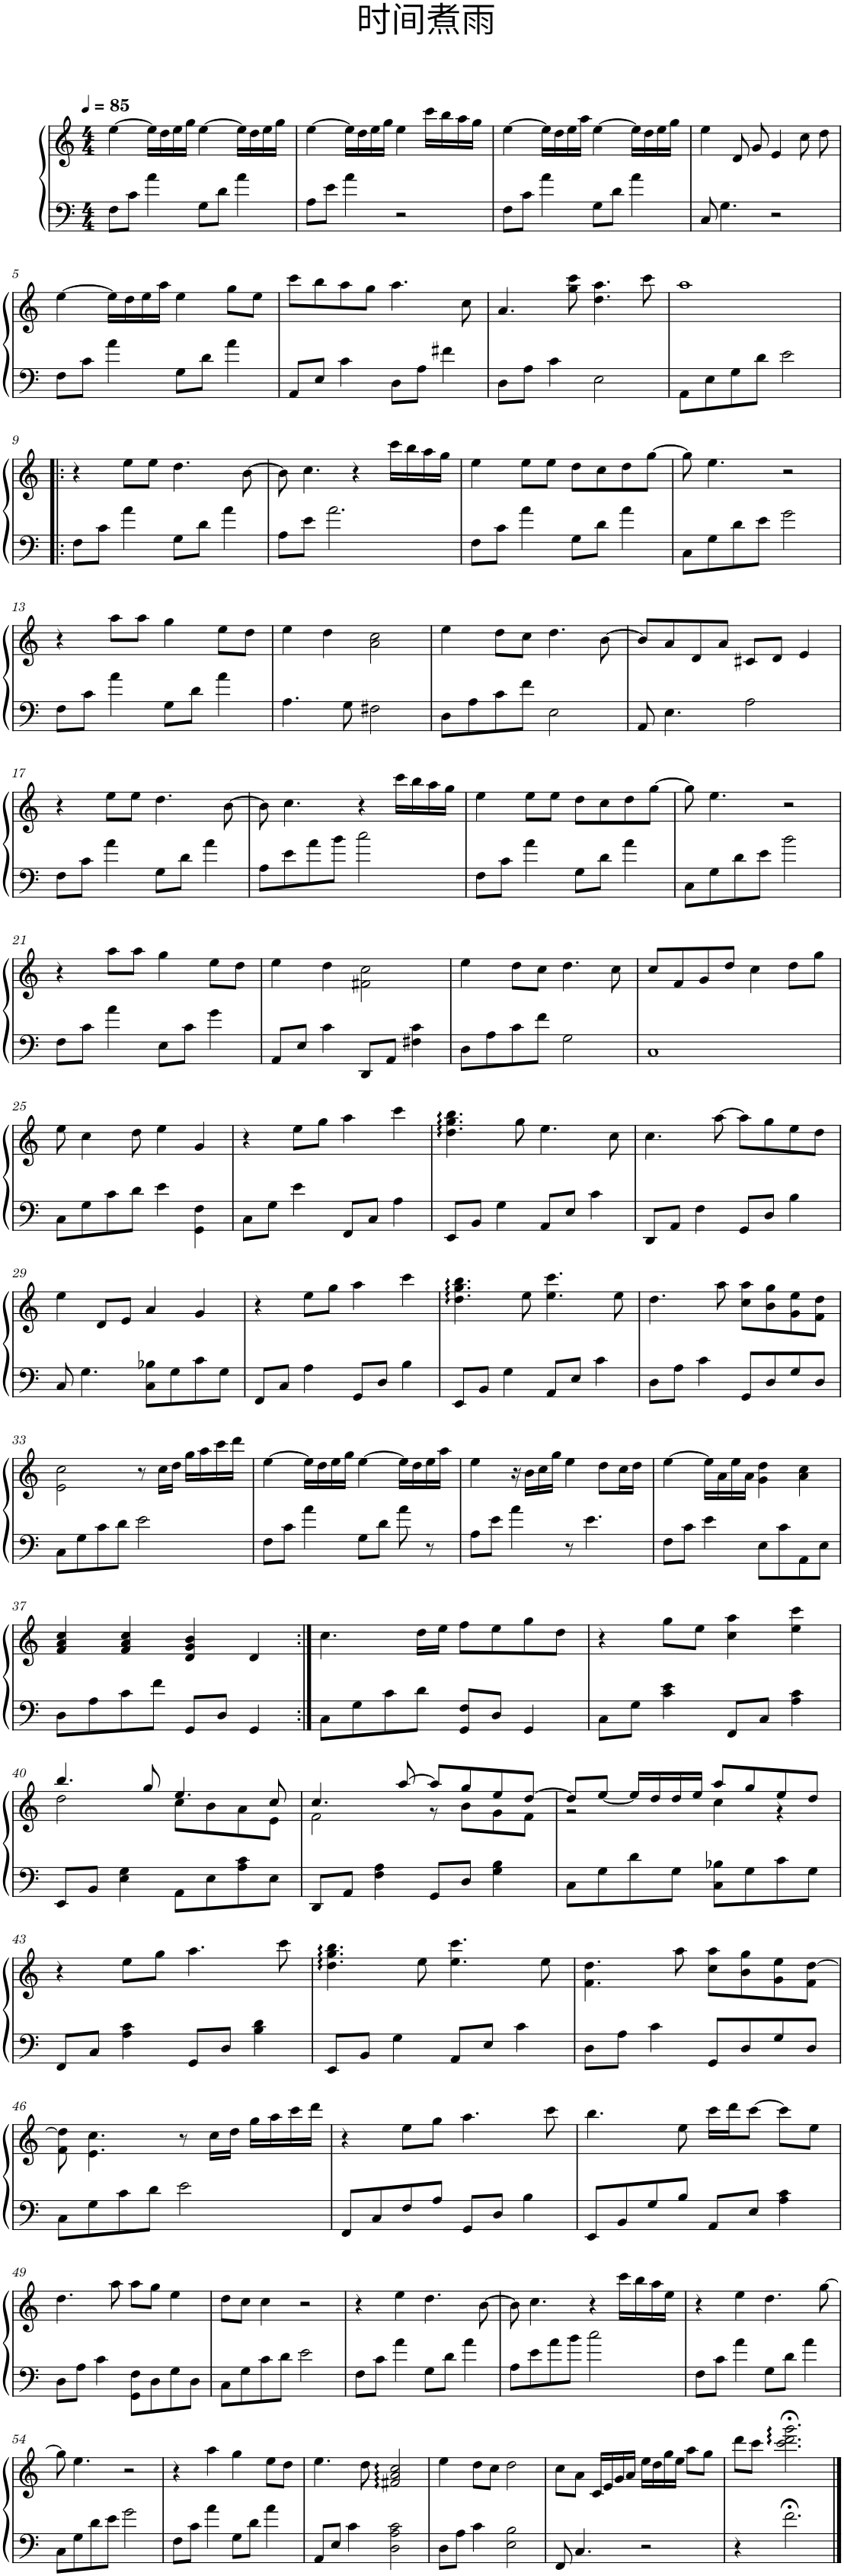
**kern	**kern
*part1	*part1
*staff2	*staff1
*I"Piano	*
*I'Pno	*
*clefF4	*clefG2
*k[]	*k[]
*M4/4	*M4/4
*MM85	*MM85
=1	=1
8F\L	[>4ee\
8c\J	.
4a\	16ee\LL]
.	16dd\
.	16ee\
.	16gg\JJ
8G\L	[>4ee\
8d\J	.
4a\	16ee\LL]
.	16dd\
.	16ee\
.	16gg\JJ
=2	=2
8A\L	[>4ee\
8e\J	.
4a\	16ee\LL]
.	16dd\
.	16ee\
.	16gg\JJ
2r	4ee\
.	16ccc\LL
.	16bb\
.	16aa\
.	16gg\JJ
=3	=3
8F\L	[>4ee\
8c\J	.
4a\	16ee\LL]
.	16dd\
.	16ee\
.	16aa\JJ
8G\L	[>4ee\
8d\J	.
4a\	16ee\LL]
.	16dd\
.	16ee\
.	16gg\JJ
=4	=4
8C/	4ee\
4.G\	.
.	8d/
.	8g/
2r	4e/
.	8cc\
.	8dd\
!!LO:LB:g=z
=5	=5
8F\L	[>4ee\
8c\J	.
4a\	16ee\LL]
.	16dd\
.	16ee\
.	16aa\JJ
8G\L	4ee\
8d\J	.
4a\	8gg\L
.	8ee\J
=6	=6
8AA/L	8ccc\L
8E/J	8bb\
4c\	8aa\
.	8gg\J
8D\L	4.aa\
8A\J	.
4f#X\	.
.	8cc\
=7	=7
8D\L	4.a/
8A\J	.
4c\	.
.	8gg\ 8ccc\
2E\	4.dd\ 4.aa\
.	8ccc\
=8	=8
8AA\L	1aa
8E\	.
8G\	.
8d\J	.
2e\	.
!!LO:LB:g=z
=9!|:	=9!|:
8F\L	4r
8c\J	.
4a\	8ee\L
.	8ee\J
8G\L	4.dd\
8d\J	.
4a\	.
.	[>8b\
=10	=10
8A\L	8b\]
8e\J	4.cc\
2.a\	.
.	4r
.	16ccc\LL
.	16bb\
.	16aa\
.	16gg\JJ
=11	=11
8F\L	4ee\
8c\J	.
4a\	8ee\L
.	8ee\J
8G\L	8dd\L
8d\J	8cc\
4a\	8dd\
.	[>8gg\J
=12	=12
8C\L	8gg\]
8G\	4.ee\
8d\	.
8e\J	.
2g\	2r
!!LO:LB:g=z
=13	=13
8F\L	4r
8c\J	.
4a\	8aa\L
.	8aa\J
8G\L	4gg\
8d\J	.
4a\	8ee\L
.	8dd\J
=14	=14
4.A\	4ee\
.	4dd\
8G\	.
2F#X\	2a\ 2cc\
=15	=15
8D\L	4ee\
8A\	.
8c\	8dd\L
8f\J	8cc\J
2E\	4.dd\
.	[>8b\
=16	=16
8AA/	8b/L]
4.E\	8a/
.	8d/
.	8a/J
2A\	8c#X/L
.	8d/J
.	4e/
!!LO:LB:g=z
=17	=17
8F\L	4r
8c\J	.
4a\	8ee\L
.	8ee\J
8G\L	4.dd\
8d\J	.
4a\	.
.	[8b\
=18	=18
8A\L	8b\]
8e\	4.cc\
8a\	.
8b\J	.
2cc\	4r
.	16ccc\LL
.	16bb\
.	16aa\
.	16gg\JJ
=19	=19
8F\L	4ee\
8c\J	.
4a\	8ee\L
.	8ee\J
8G\L	8dd\L
8d\J	8cc\
4a\	8dd\
.	[>8gg\J
=20	=20
8C\L	8gg\]
8G\	4.ee\
8d\	.
8e\J	.
2b\	2r
!!LO:LB:g=z
=21	=21
8F\L	4r
8c\J	.
4a\	8aa\L
.	8aa\J
8E\L	4gg\
8c\J	.
4g\	8ee\L
.	8dd\J
=22	=22
8AA/L	4ee\
8E/J	.
4c\	4dd\
8DD/L	2f#X\ 2cc\
8AA/J	.
4F#X\ 4c\	.
=23	=23
8D\L	4ee\
8A\	.
8c\	8dd\L
8f\J	8cc\J
2G\	4.dd\
.	8cc\
=24	=24
1C	8cc/L
.	8f/
.	8g/
.	8dd/J
.	4cc\
.	8dd\L
.	8gg\J
!!LO:LB:g=z
=25	=25
8C\L	8ee\
8G\	4cc\
8c\	.
8d\J	8dd\
4e\	4ee\
4GG\ 4F\	4g/
=26	=26
8C\L	4r
8G\J	.
4e\	8ee\L
.	8gg\J
8FF/L	4aa\
8C/J	.
4A\	4ccc\
=27	=27
8EE/L	4.dd\:: 4.gg\:: 4.bb\::
8BB/J	.
4G\	.
.	8gg\
8AA/L	4.ee\
8E/J	.
4c\	.
.	8cc\
=28	=28
8DD/L	4.cc\
8AA/J	.
4F\	.
.	[>8aa\
8GG/L	8aa\L]
8D/J	8gg\
4B\	8ee\
.	8dd\J
!!LO:LB:g=z
=29	=29
8C/	4ee\
4.G\	.
.	8d/L
.	8e/J
8C\ 8B-X\L	4a/
8G\	.
8c\	4g/
8G\J	.
=30	=30
8FF/L	4r
8C/J	.
4A\	8ee\L
.	8gg\J
8GG/L	4aa\
8D/J	.
4B\	4ccc\
=31	=31
8EE/L	4.dd\:: 4.gg\:: 4.bb\::
8BB/J	.
4G\	.
.	8ee\
8AA/L	4.ee\ 4.ccc\
8E/J	.
4c\	.
.	8ee\
=32	=32
8D\L	4.dd\
8A\J	.
4c\	.
.	8aa\
8GG/L	8cc\ 8aa\L
8D/	8b\ 8gg\
8G/	8g\ 8ee\
8D/J	8f\ 8dd\J
!!LO:LB:g=z
=33	=33
8C\L	2e\ 2cc\
8G\	.
8c\	.
8d\J	.
2e\	8r
.	16cc\LL
.	16dd\JJ
.	16gg\LL
.	16aa\
.	16ccc\
.	16ddd\JJ
=34	=34
8F\L	[>4ee\
8c\J	.
4a\	16ee\LL]
.	16dd\
.	16ee\
.	16gg\JJ
8G\L	[>4ee\
8d\J	.
8a\	16ee\LL]
.	16dd\
8r	16ee\
.	16aa\JJ
=35	=35
8A\L	4ee\
8e\J	.
4a\	16r
.	16b\LL
.	16cc\
.	16gg\JJ
8r	4ee\
4.e\	.
.	8dd\L
.	16cc\L
.	16dd\JJ
=36	=36
8F\L	[>4ee\
8c\J	.
4e\	16ee\LL]
.	16a\
.	16ee\
.	16a\JJ
8E\L	4g\ 4dd\
8c\	.
8AA\	4a\ 4cc\
8E\J	.
!!LO:LB:g=z
=37	=37
8D\L	4f/ 4a/ 4cc/
8A\	.
8c\	4f/ 4a/ 4cc/
8f\J	.
8GG/L	4d/ 4g/ 4b/
8D/J	.
4GG/	4d/
=38:|!	=38:|!
8C\L	4.cc\
8G\	.
8c\	.
8d\J	16dd\LL
.	16ee\JJ
8GG/ 8F/L	8ff\L
8D/J	8ee\
4GG/	8gg\
.	8dd\J
=39	=39
8C\L	4r
8G\J	.
4c\ 4e\	8gg\L
.	8ee\J
8FF/L	4cc\ 4aa\
8C/J	.
4A\ 4c\	4ee\ 4ccc\
!!LO:LB:g=z
=40	=40
*	*^
8EE/L	4.bb/	2dd\
8BB/J	.	.
4E\ 4G\	.	.
.	8gg/	.
8AA\L	4.ee/	8cc\L
8E\	.	8b\
8A\ 8c\	.	8a\
8E\J	8cc/	8e\J
=41	=41	=41
8DD/L	4.cc/	2f\
8AA/J	.	.
4F\ 4A\	.	.
.	[>8aa/	.
8GG/L	8aa/L]	8r
8D/J	8gg/	8b\L
4G\ 4B\	8ee/	8g\
.	[>8dd/J	8f\J
=42	=42	=42
8C\L	8dd/L]	2r
8G\	[<8ee/J	.
8d\	16ee/LL]	.
.	16dd/	.
8G\J	16dd/	.
.	16ee/JJ	.
8C\ 8B-X\L	8aa/L	4cc\
8G\	8gg/	.
8c\	8ee/	4r
8G\J	8dd/J	.
*	*v	*v
!!LO:LB:g=z
=43	=43
8FF/L	4r
8C/J	.
4A\ 4c\	8ee\L
.	8gg\J
8GG/L	4.aa\
8D/J	.
4B\ 4d\	.
.	8ccc\
=44	=44
8EE/L	4.dd\:: 4.gg\:: 4.bb\::
8BB/J	.
4G\	.
.	8ee\
8AA/L	4.ee\ 4.ccc\
8E/J	.
4c\	.
.	8ee\
=45	=45
8D\L	4.f\ 4.dd\
8A\J	.
4c\	.
.	8aa\
8GG/L	8cc\ 8aa\L
8D/	8b\ 8gg\
8G/	8g\ 8ee\
8D/J	8f\ [8dd\J
!!LO:LB:g=z
=46	=46
8C\L	8f\ 8dd\]
8G\	4.e\ 4.cc\
8c\	.
8d\J	.
2e\	8r
.	16cc\LL
.	16dd\JJ
.	16gg\LL
.	16aa\
.	16ccc\
.	16ddd\JJ
=47	=47
8FF/L	4r
8C/	.
8F/	8ee\L
8A/J	8gg\J
8GG/L	4.aa\
8D/J	.
4B\	.
.	8ccc\
=48	=48
8EE/L	4.bb\
8BB/	.
8G/	.
8B/J	8ee\
8AA/L	16ccc\LL
.	16ddd\J
8E/J	[>8ccc\J
4A\ 4c\	8ccc\L]
.	8ee\J
!!LO:LB:g=z
=49	=49
8D\L	4.dd\
8A\J	.
4c\	.
.	8aa\
8GG\ 8F\L	8aa\L
8D\	8gg\J
8G\	4ee\
8D\J	.
=50	=50
8C\L	8dd\L
8G\	8cc\J
8c\	4cc\
8d\J	.
2e\	2r
=51	=51
8F\L	4r
8c\J	.
4a\	4ee\
8G\L	4.dd\
8d\J	.
4a\	.
.	[8b\
=52	=52
8A\L	8b\]
8e\	4.cc\
8a\	.
8b\J	.
2cc\	4r
.	16ccc\LL
.	16bb\
.	16aa\
.	16ee\JJ
=53	=53
8F\L	4r
8c\J	.
4a\	4ee\
8G\L	4.dd\
8d\J	.
4a\	.
.	[8gg\
!!LO:LB:g=z
=54	=54
8C\L	8gg\]
8G\	4.ee\
8d\	.
8e\J	.
2g\	2r
=55	=55
8F\L	4r
8c\J	.
4a\	4aa\
8G\L	4gg\
8d\J	.
4a\	8ee\L
.	8dd\J
=56	=56
8AA/L	4.ee\
8E/J	.
4c\	.
.	8dd\
2D\ 2A\ 2c\	2f#X/:: 2a/:: 2cc/::
=57	=57
8D\L	4ee\
8A\J	.
4c\	8dd\L
.	8cc\J
2E\ 2B\	2dd\
=58	=58
8FF/	8cc\L
4.C/	8a\J
.	16c/LL
.	16e/
.	16g/
.	16a/JJ
2r	16ee\LL
.	16dd\
.	16gg\
.	16ee\JJ
.	8aa\L
.	8gg\J
=59	=59
4r	8ddd\L
.	8ccc\J
2.f;<\	2.ccc\::;< 2.ddd\::;< 2.ggg\::;<
==	==
*-	*-
